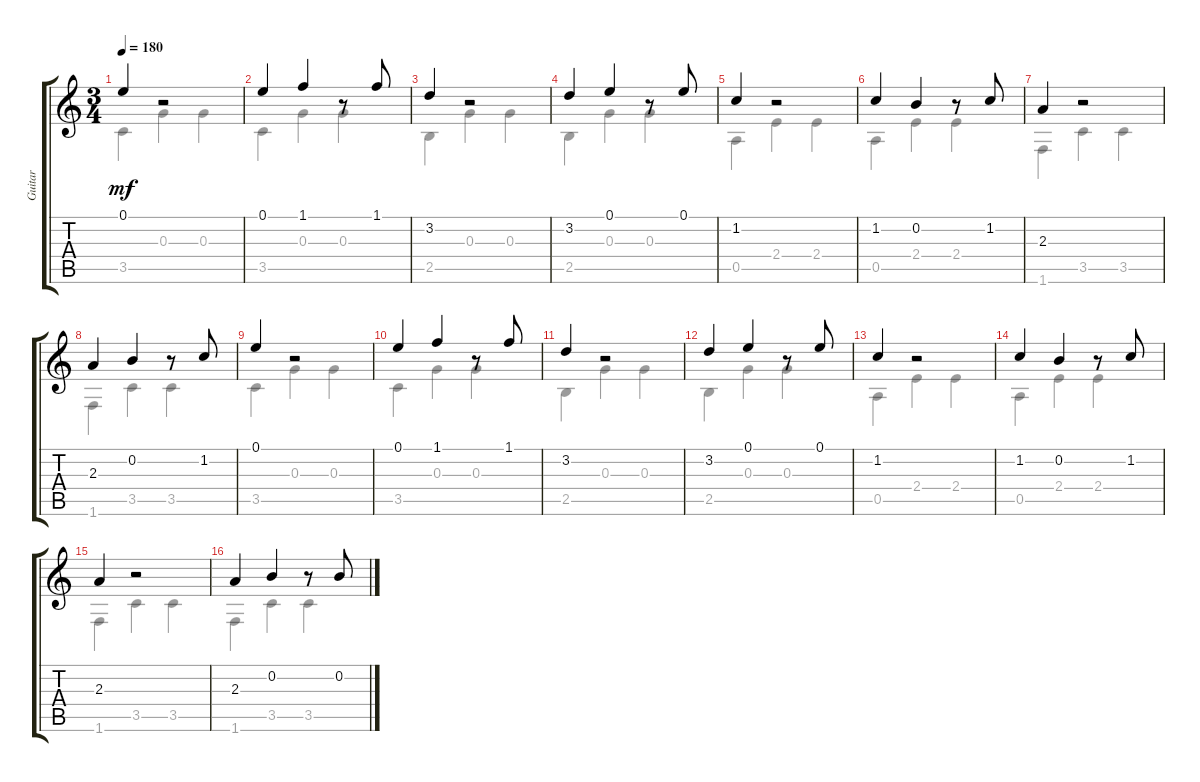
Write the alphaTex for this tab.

\track ("Guitar" "Guitar") {instrument acousticguitarnylon}
\staff {score tabs}
\tuning (E4 B3 G3 D3 A2 E2) {hide}
\voice
\ts (3 4)
\tempo 180
\clef g2
\ks c
0.1.4{dy mf} r.2 |
0.1.4 1.1.4 r.8 1.1.8 |
3.2.4 r.2 |
3.2.4 0.1.4 r.8 0.1.8 |
1.2.4 r.2 |
1.2.4 0.2.4 r.8 1.2.8 |
2.3.4 r.2 |
2.3.4 0.2.4 r.8 1.2.8 |
0.1.4 r.2 |
0.1.4 1.1.4 r.8 1.1.8 |
3.2.4 r.2 |
3.2.4 0.1.4 r.8 0.1.8 |
1.2.4 r.2 |
1.2.4 0.2.4 r.8 1.2.8 |
2.3.4 r.2 |
2.3.4 0.2.4 r.8 0.2.8
\voice
\clef g2
\ottava regular
\simile none
\ks c
3.5.4{dy mf} 0.3.4 0.3.4 |
3.5.4 0.3.4 0.3.4 |
2.5.4 0.3.4 0.3.4 |
2.5.4 0.3.4 0.3.4 |
0.5.4 2.4.4 2.4.4 |
0.5.4 2.4.4 2.4.4 |
1.6.4 3.5.4 3.5.4 |
1.6.4 3.5.4 3.5.4 |
3.5.4 0.3.4 0.3.4 |
3.5.4 0.3.4 0.3.4 |
2.5.4 0.3.4 0.3.4 |
2.5.4 0.3.4 0.3.4 |
0.5.4 2.4.4 2.4.4 |
0.5.4 2.4.4 2.4.4 |
1.6.4 3.5.4 3.5.4 |
1.6.4 3.5.4 3.5.4
